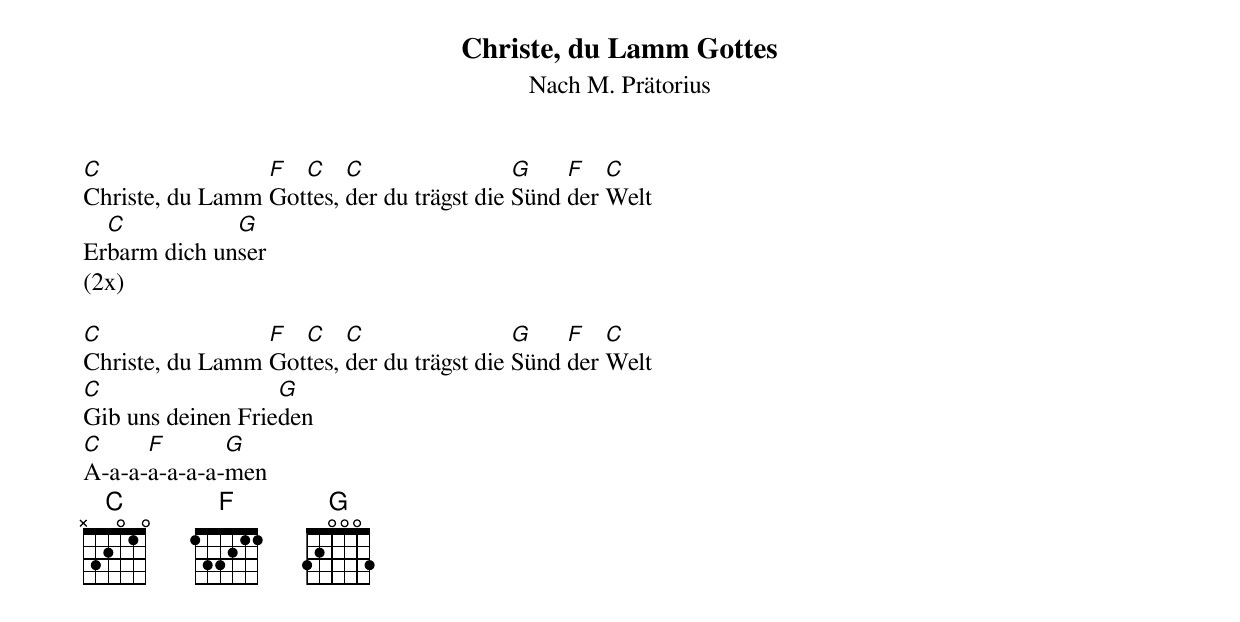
{title:Christe, du Lamm Gottes}
{subtitle:Nach M. Prätorius}
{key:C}

[C]Christe, du Lamm [F]Got[C]tes, [C]der du trägst die [G]Sünd [F]der [C]Welt
Er[C]barm dich un[G]ser
(2x)

[C]Christe, du Lamm [F]Got[C]tes, [C]der du trägst die [G]Sünd [F]der [C]Welt
[C]Gib uns deinen Frie[G]den
[C]A-a-a-[F]a-a-a-a-[G]men
